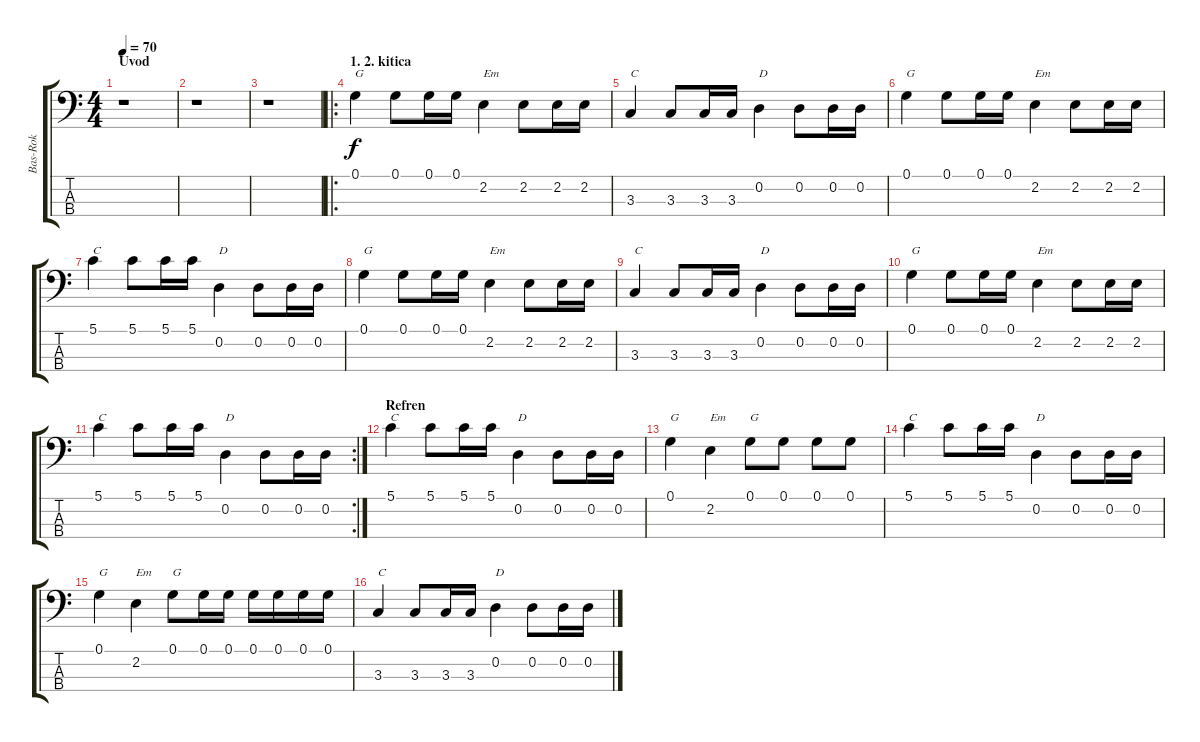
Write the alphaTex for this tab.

\track ("Bas-Rok" "Bas-Rok") {instrument electricbassfinger}
\staff {score tabs}
\tuning (G2 D2 A1 E1) {hide}
\ts (4 4)
\section ("" "Uvod")
\tempo 70
\clef f4
\ks c
r.1{dy f instrument electricbassfinger} |
r.1 |
r.1 |
\ro
\section ("" "1. 2. kitica")
0.1.4{txt "G"} 0.1.8 0.1.16 0.1.16 2.2.4{txt "Em"} 2.2.8 2.2.16 2.2.16 |
3.3.4{txt "C"} 3.3.8 3.3.16 3.3.16 0.2.4{txt "D"} 0.2.8 0.2.16 0.2.16 |
0.1.4{txt "G"} 0.1.8 0.1.16 0.1.16 2.2.4{txt "Em"} 2.2.8 2.2.16 2.2.16 |
5.1.4{txt "C"} 5.1.8 5.1.16 5.1.16 0.2.4{txt "D"} 0.2.8 0.2.16 0.2.16 |
0.1.4{txt "G"} 0.1.8 0.1.16 0.1.16 2.2.4{txt "Em"} 2.2.8 2.2.16 2.2.16 |
3.3.4{txt "C"} 3.3.8 3.3.16 3.3.16 0.2.4{txt "D"} 0.2.8 0.2.16 0.2.16 |
0.1.4{txt "G"} 0.1.8 0.1.16 0.1.16 2.2.4{txt "Em"} 2.2.8 2.2.16 2.2.16 |
\rc 2
5.1.4{txt "C"} 5.1.8 5.1.16 5.1.16 0.2.4{txt "D"} 0.2.8 0.2.16 0.2.16 |
\section ("" "Refren")
5.1.4{txt "C"} 5.1.8 5.1.16 5.1.16 0.2.4{txt "D"} 0.2.8 0.2.16 0.2.16 |
0.1.4{txt "G"} 2.2.4{txt "Em"} 0.1.8{txt "G"} 0.1.8 0.1.8 0.1.8 |
5.1.4{txt "C"} 5.1.8 5.1.16 5.1.16 0.2.4{txt "D"} 0.2.8 0.2.16 0.2.16 |
0.1.4{txt "G"} 2.2.4{txt "Em"} 0.1.8{txt "G"} 0.1.16 0.1.16 0.1.16 0.1.16 0.1.16 0.1.16 |
3.3.4{txt "C"} 3.3.8 3.3.16 3.3.16 0.2.4{txt "D"} 0.2.8 0.2.16 0.2.16
